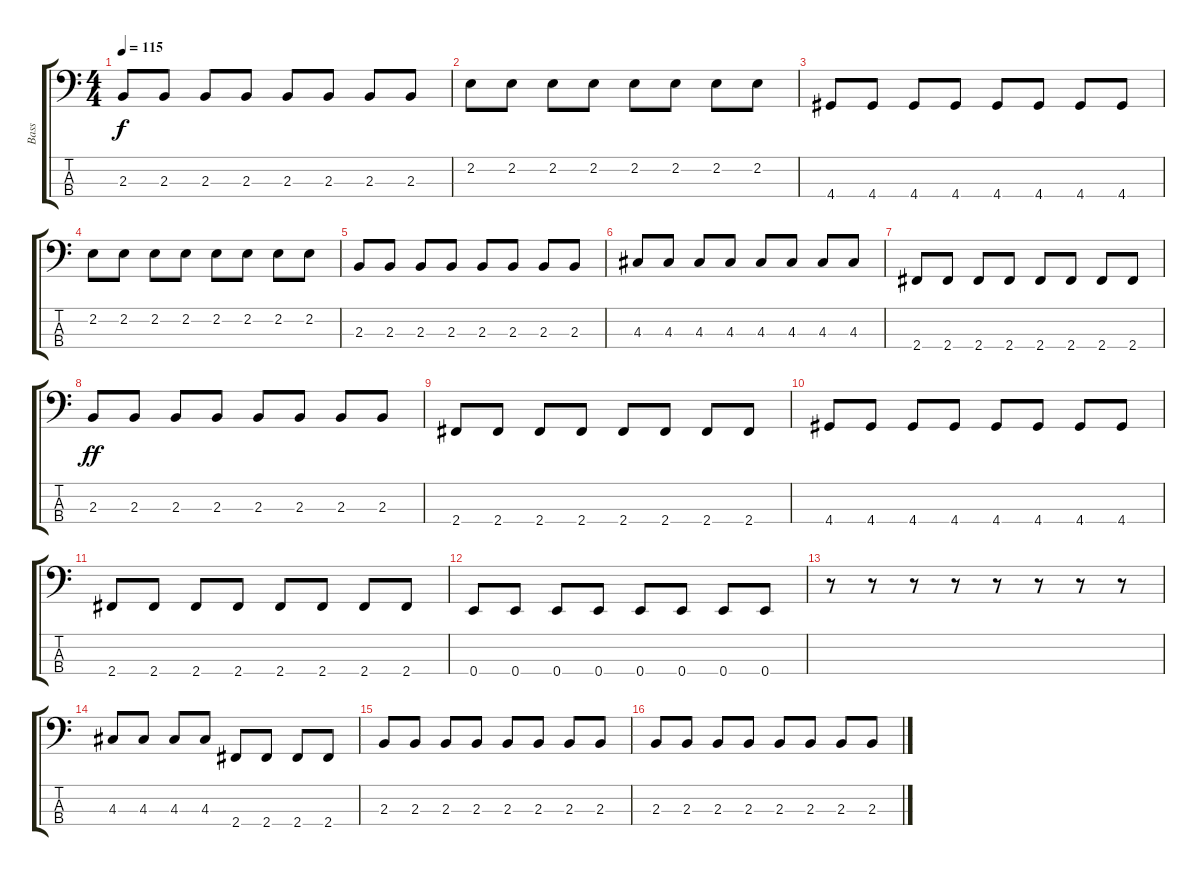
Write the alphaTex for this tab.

\track ("Bass" "Bass") {instrument fretlessbass}
\staff {score tabs}
\tuning (G2 D2 A1 E1) {hide}
\ts (4 4)
\tempo 115
\clef f4
\ks c
2.3.8{dy f} 2.3.8 2.3.8 2.3.8 2.3.8 2.3.8 2.3.8 2.3.8 |
2.2.8 2.2.8 2.2.8 2.2.8 2.2.8 2.2.8 2.2.8 2.2.8 |
4.4.8 4.4.8 4.4.8 4.4.8 4.4.8 4.4.8 4.4.8 4.4.8 |
2.2.8 2.2.8 2.2.8 2.2.8 2.2.8 2.2.8 2.2.8 2.2.8 |
2.3.8 2.3.8 2.3.8 2.3.8 2.3.8 2.3.8 2.3.8 2.3.8 |
4.3.8 4.3.8 4.3.8 4.3.8 4.3.8 4.3.8 4.3.8 4.3.8 |
2.4.8 2.4.8 2.4.8 2.4.8 2.4.8 2.4.8 2.4.8 2.4.8 |
2.3.8{dy ff} 2.3.8 2.3.8 2.3.8 2.3.8 2.3.8 2.3.8 2.3.8 |
2.4.8 2.4.8 2.4.8 2.4.8 2.4.8 2.4.8 2.4.8 2.4.8 |
4.4.8 4.4.8 4.4.8 4.4.8 4.4.8 4.4.8 4.4.8 4.4.8 |
2.4.8 2.4.8 2.4.8 2.4.8 2.4.8 2.4.8 2.4.8 2.4.8 |
0.4.8 0.4.8 0.4.8 0.4.8 0.4.8 0.4.8 0.4.8 0.4.8 |
r.8 r.8 r.8 r.8 r.8 r.8 r.8 r.8 |
4.3.8 4.3.8 4.3.8 4.3.8 2.4.8 2.4.8 2.4.8 2.4.8 |
2.3.8 2.3.8 2.3.8 2.3.8 2.3.8 2.3.8 2.3.8 2.3.8 |
2.3.8 2.3.8 2.3.8 2.3.8 2.3.8 2.3.8 2.3.8 2.3.8
